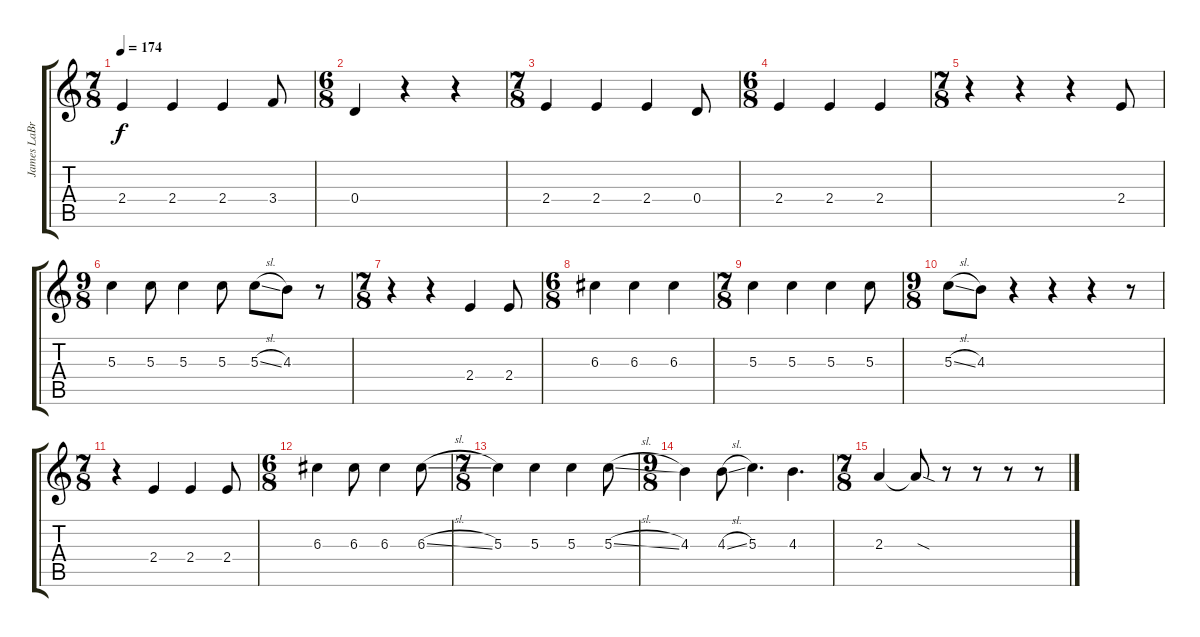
\track ("James LaBrie" "James LaBr") {instrument choiraahs}
\staff {score tabs}
\tuning (E5 B4 G4 D4 A3 E3) {hide}
\ts (7 8)
\tempo 174
\clef g2
\ks c
2.4.4{dy f} 2.4.4 2.4.4 3.4.8 |
\ts (6 8)
0.4.4 r.4 r.4 |
\ts (7 8)
2.4.4 2.4.4 2.4.4 0.4.8 |
\ts (6 8)
2.4.4 2.4.4 2.4.4 |
\ts (7 8)
r.4 r.4 r.4 2.4.8 |
\ts (9 8)
5.3.4 5.3.8 5.3.4 5.3.8 5.3{sl}.8 4.3.8 r.8 |
\ts (7 8)
r.4 r.4 2.4.4 2.4.8 |
\ts (6 8)
6.3.4 6.3.4 6.3.4 |
\ts (7 8)
5.3.4 5.3.4 5.3.4 5.3.8 |
\ts (9 8)
5.3{sl}.8 4.3.8 r.4 r.4 r.4 r.8 |
\ts (7 8)
r.4 2.4.4 2.4.4 2.4.8 |
\ts (6 8)
6.3.4 6.3.8 6.3.4 6.3{sl}.8 |
\ts (7 8)
5.3.4 5.3.4 5.3.4 5.3{sl}.8 |
\ts (9 8)
4.3.4 4.3{sl}.8 5.3.4{d} 4.3.4{d} |
\ts (7 8)
2.3.4 2.3{sod t}.8 r.8 r.8 r.8 r.8
